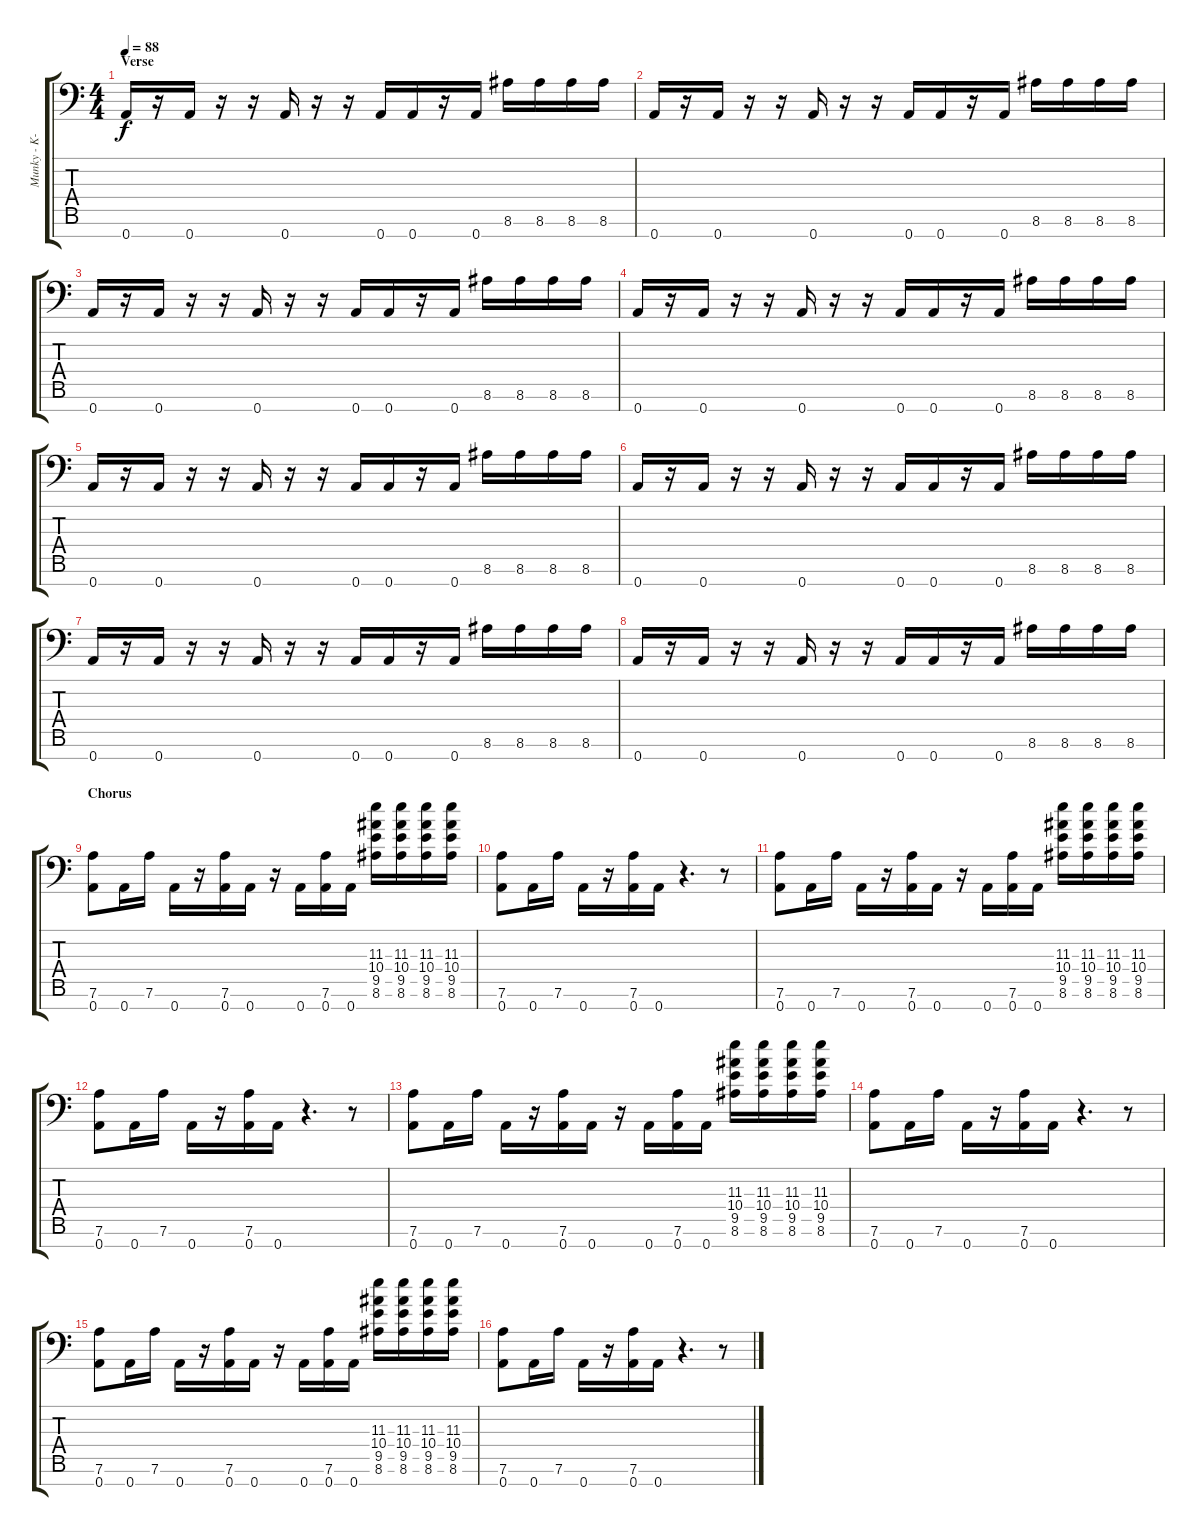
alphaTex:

\track ("Munky - K-7" "Munky - K-") {instrument distortionguitar}
\staff {score tabs}
\tuning (D4 A3 F3 C3 G2 D2 A1) {hide}
\ts (4 4)
\section ("" "Verse")
\tempo 88
\clef f4
\ks c
0.7.16{dy f} r.16 0.7.16 r.16 r.16 0.7.16 r.16 r.16 0.7.16 0.7.16 r.16 0.7.16 8.6.16 8.6.16 8.6.16 8.6.16 |
0.7.16 r.16 0.7.16 r.16 r.16 0.7.16 r.16 r.16 0.7.16 0.7.16 r.16 0.7.16 8.6.16 8.6.16 8.6.16 8.6.16 |
0.7.16 r.16 0.7.16 r.16 r.16 0.7.16 r.16 r.16 0.7.16 0.7.16 r.16 0.7.16 8.6.16 8.6.16 8.6.16 8.6.16 |
0.7.16 r.16 0.7.16 r.16 r.16 0.7.16 r.16 r.16 0.7.16 0.7.16 r.16 0.7.16 8.6.16 8.6.16 8.6.16 8.6.16 |
0.7.16 r.16 0.7.16 r.16 r.16 0.7.16 r.16 r.16 0.7.16 0.7.16 r.16 0.7.16 8.6.16 8.6.16 8.6.16 8.6.16 |
0.7.16 r.16 0.7.16 r.16 r.16 0.7.16 r.16 r.16 0.7.16 0.7.16 r.16 0.7.16 8.6.16 8.6.16 8.6.16 8.6.16 |
0.7.16 r.16 0.7.16 r.16 r.16 0.7.16 r.16 r.16 0.7.16 0.7.16 r.16 0.7.16 8.6.16 8.6.16 8.6.16 8.6.16 |
0.7.16 r.16 0.7.16 r.16 r.16 0.7.16 r.16 r.16 0.7.16 0.7.16 r.16 0.7.16 8.6.16 8.6.16 8.6.16 8.6.16 |
\section ("" "Chorus")
(7.6 0.7).8 0.7.16 7.6.16 0.7.16 r.16 (7.6 0.7).16 0.7.16 r.16 0.7.16 (7.6 0.7).16 0.7.16 (11.3 10.4 9.5 8.6).16 (11.3 10.4 9.5 8.6).16 (11.3 10.4 9.5 8.6).16 (11.3 10.4 9.5 8.6).16 |
(7.6 0.7).8 0.7.16 7.6.16 0.7.16 r.16 (7.6 0.7).16 0.7.16 r.4{d} r.8 |
(7.6 0.7).8 0.7.16 7.6.16 0.7.16 r.16 (7.6 0.7).16 0.7.16 r.16 0.7.16 (7.6 0.7).16 0.7.16 (11.3 10.4 9.5 8.6).16 (11.3 10.4 9.5 8.6).16 (11.3 10.4 9.5 8.6).16 (11.3 10.4 9.5 8.6).16 |
(7.6 0.7).8 0.7.16 7.6.16 0.7.16 r.16 (7.6 0.7).16 0.7.16 r.4{d} r.8 |
(7.6 0.7).8 0.7.16 7.6.16 0.7.16 r.16 (7.6 0.7).16 0.7.16 r.16 0.7.16 (7.6 0.7).16 0.7.16 (11.3 10.4 9.5 8.6).16 (11.3 10.4 9.5 8.6).16 (11.3 10.4 9.5 8.6).16 (11.3 10.4 9.5 8.6).16 |
(7.6 0.7).8 0.7.16 7.6.16 0.7.16 r.16 (7.6 0.7).16 0.7.16 r.4{d} r.8 |
(7.6 0.7).8 0.7.16 7.6.16 0.7.16 r.16 (7.6 0.7).16 0.7.16 r.16 0.7.16 (7.6 0.7).16 0.7.16 (11.3 10.4 9.5 8.6).16 (11.3 10.4 9.5 8.6).16 (11.3 10.4 9.5 8.6).16 (11.3 10.4 9.5 8.6).16 |
(7.6 0.7).8 0.7.16 7.6.16 0.7.16 r.16 (7.6 0.7).16 0.7.16 r.4{d} r.8
